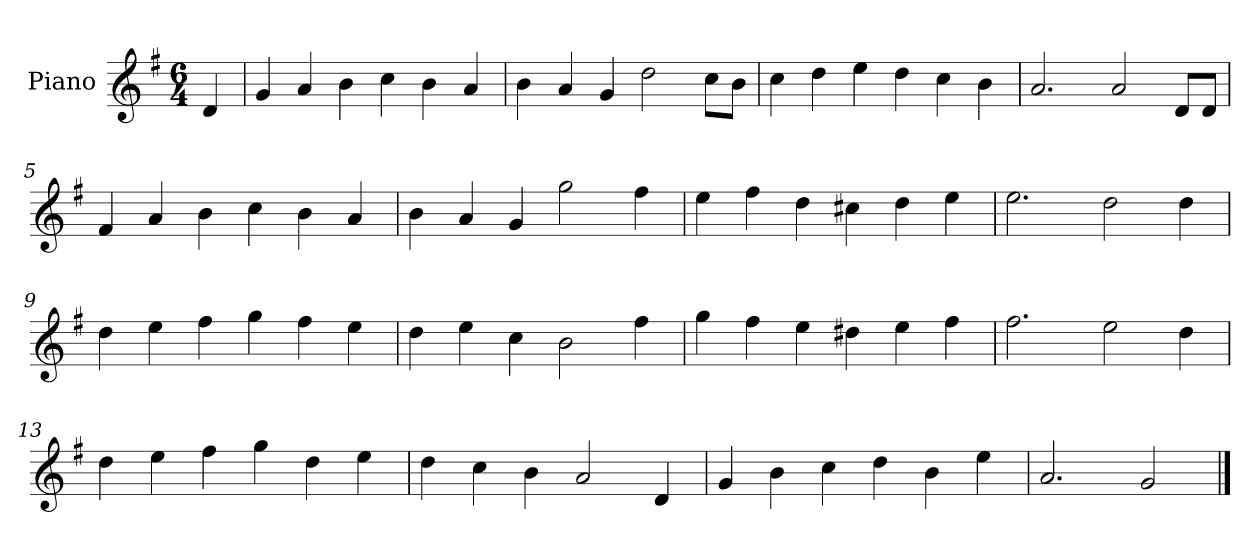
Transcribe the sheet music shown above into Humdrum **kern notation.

**kern
*part1
*staff1
*I"Piano
*I'Pno.
*clefG2
*k[f#]
*M6/4
=
4d/
=1
4g/
4a/
4b\
4cc\
4b\
4a/
=2
4b\
4a/
4g/
2dd\
8cc\L
8b\J
=3
4cc\
4dd\
4ee\
4dd\
4cc\
4b\
=4
2.a/
2a/
8d/L
8d/J
=5
4f#/
4a/
4b\
4cc\
4b\
4a/
=6
4b\
4a/
4g/
2gg\
4ff#\
!!LO:LB:g=z
=7
4ee\
4ff#\
4dd\
4cc#X\
4dd\
4ee\
=8
2.ee\
2dd\
4dd\
=9
4dd\
4ee\
4ff#\
4gg\
4ff#\
4ee\
=10
4dd\
4ee\
4cc\
2b\
4ff#\
=11
4gg\
4ff#\
4ee\
4dd#X\
4ee\
4ff#\
=12
2.ff#\
2ee\
4dd\
=13
4dd\
4ee\
4ff#\
4gg\
4dd\
4ee\
!!LO:LB:g=z
=14
4dd\
4cc\
4b\
2a/
4d/
=15
4g/
4b\
4cc\
4dd\
4b\
4ee\
=16
2.a/
2g/
==
*-
